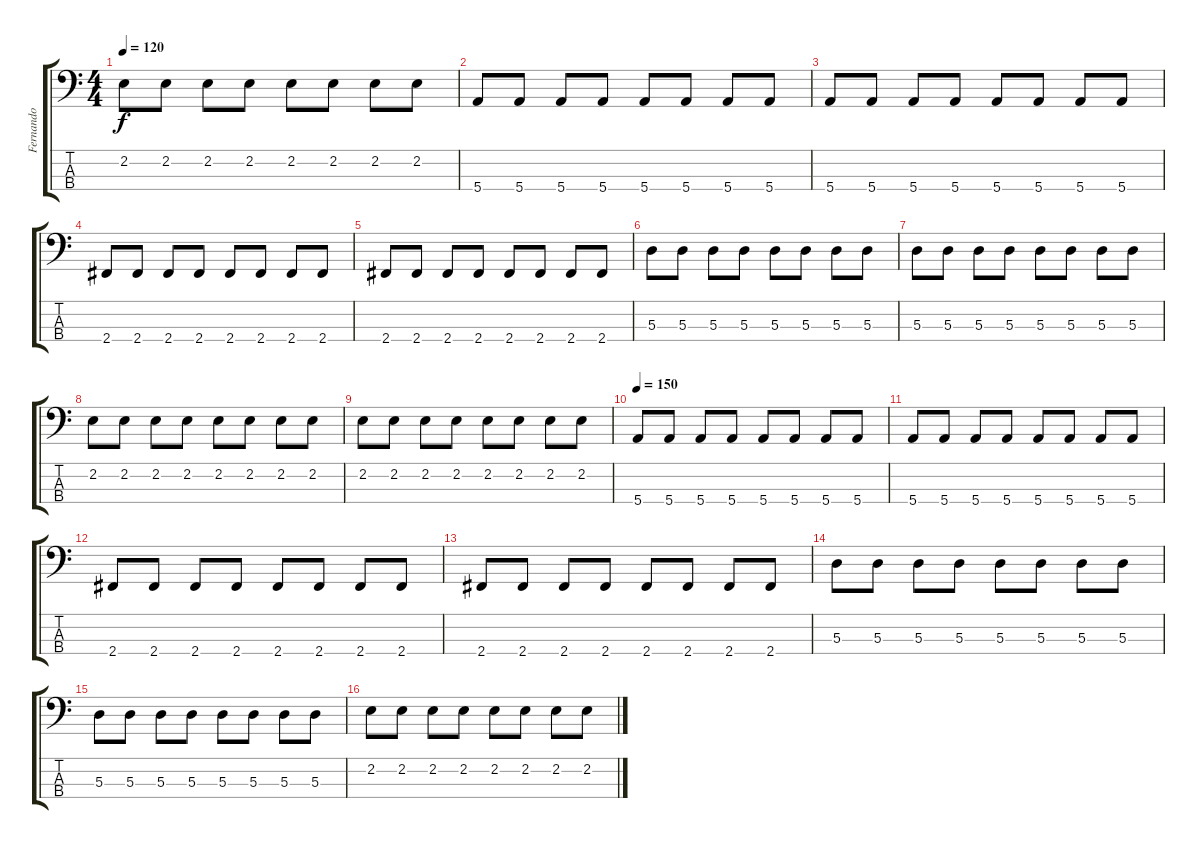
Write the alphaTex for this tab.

\track ("Fernando" "Fernando") {instrument electricbasspick}
\staff {score tabs}
\tuning (G2 D2 A1 E1) {hide}
\ts (4 4)
\tempo 120
\clef f4
\ks c
2.2.8{dy f} 2.2.8 2.2.8 2.2.8 2.2.8 2.2.8 2.2.8 2.2.8 |
5.4.8 5.4.8 5.4.8 5.4.8 5.4.8 5.4.8 5.4.8 5.4.8 |
5.4.8 5.4.8 5.4.8 5.4.8 5.4.8 5.4.8 5.4.8 5.4.8 |
2.4.8 2.4.8 2.4.8 2.4.8 2.4.8 2.4.8 2.4.8 2.4.8 |
2.4.8 2.4.8 2.4.8 2.4.8 2.4.8 2.4.8 2.4.8 2.4.8 |
5.3.8 5.3.8 5.3.8 5.3.8 5.3.8 5.3.8 5.3.8 5.3.8 |
5.3.8 5.3.8 5.3.8 5.3.8 5.3.8 5.3.8 5.3.8 5.3.8 |
2.2.8 2.2.8 2.2.8 2.2.8 2.2.8 2.2.8 2.2.8 2.2.8 |
2.2.8 2.2.8 2.2.8 2.2.8 2.2.8 2.2.8 2.2.8 2.2.8 |
\tempo 150
5.4.8 5.4.8 5.4.8 5.4.8 5.4.8 5.4.8 5.4.8 5.4.8 |
5.4.8 5.4.8 5.4.8 5.4.8 5.4.8 5.4.8 5.4.8 5.4.8 |
2.4.8 2.4.8 2.4.8 2.4.8 2.4.8 2.4.8 2.4.8 2.4.8 |
2.4.8 2.4.8 2.4.8 2.4.8 2.4.8 2.4.8 2.4.8 2.4.8 |
5.3.8 5.3.8 5.3.8 5.3.8 5.3.8 5.3.8 5.3.8 5.3.8 |
5.3.8 5.3.8 5.3.8 5.3.8 5.3.8 5.3.8 5.3.8 5.3.8 |
2.2.8 2.2.8 2.2.8 2.2.8 2.2.8 2.2.8 2.2.8 2.2.8
